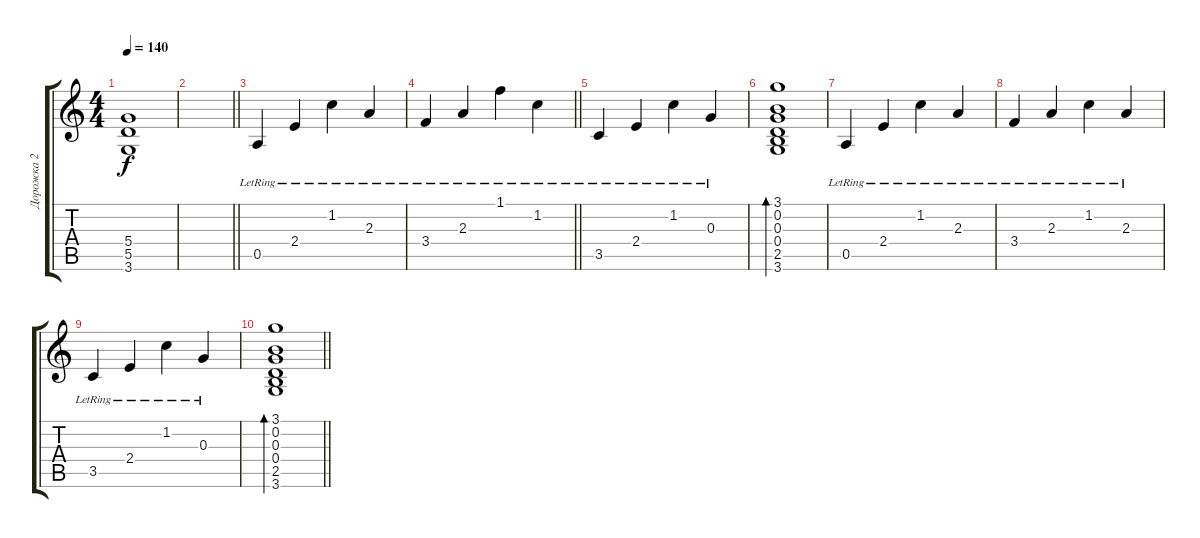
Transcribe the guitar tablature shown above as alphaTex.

\track ("Дорожка 2" "Дорожка 2") {instrument overdrivenguitar}
\staff {score tabs}
\tuning (E4 B3 G3 D3 A2 E2) {hide}
\ts (4 4)
\tempo 140
\clef g2
\ks c
(5.4 5.5 3.6).1{dy f} |
\barLineRight lightlight
|
\section ("" "")
0.5{lr}.4{instrument electricguitarmuted} 2.4{lr}.4 1.2{lr}.4 2.3{lr}.4 |
\barLineRight lightlight
3.4{lr}.4 2.3{lr}.4 1.1{lr}.4 1.2{lr}.4 |
3.5{lr}.4 2.4{lr}.4 1.2{lr}.4 0.3{lr}.4 |
(3.1 0.2 0.3 0.4 2.5 3.6).1{bd 120} |
0.5{lr}.4 2.4{lr}.4 1.2{lr}.4 2.3{lr}.4 |
3.4{lr}.4 2.3{lr}.4 1.2{lr}.4 2.3{lr}.4 |
3.5{lr}.4 2.4{lr}.4 1.2{lr}.4 0.3{lr}.4 |
\barLineRight lightlight
(3.1 0.2 0.3 0.4 2.5 3.6).1{bd 120}
